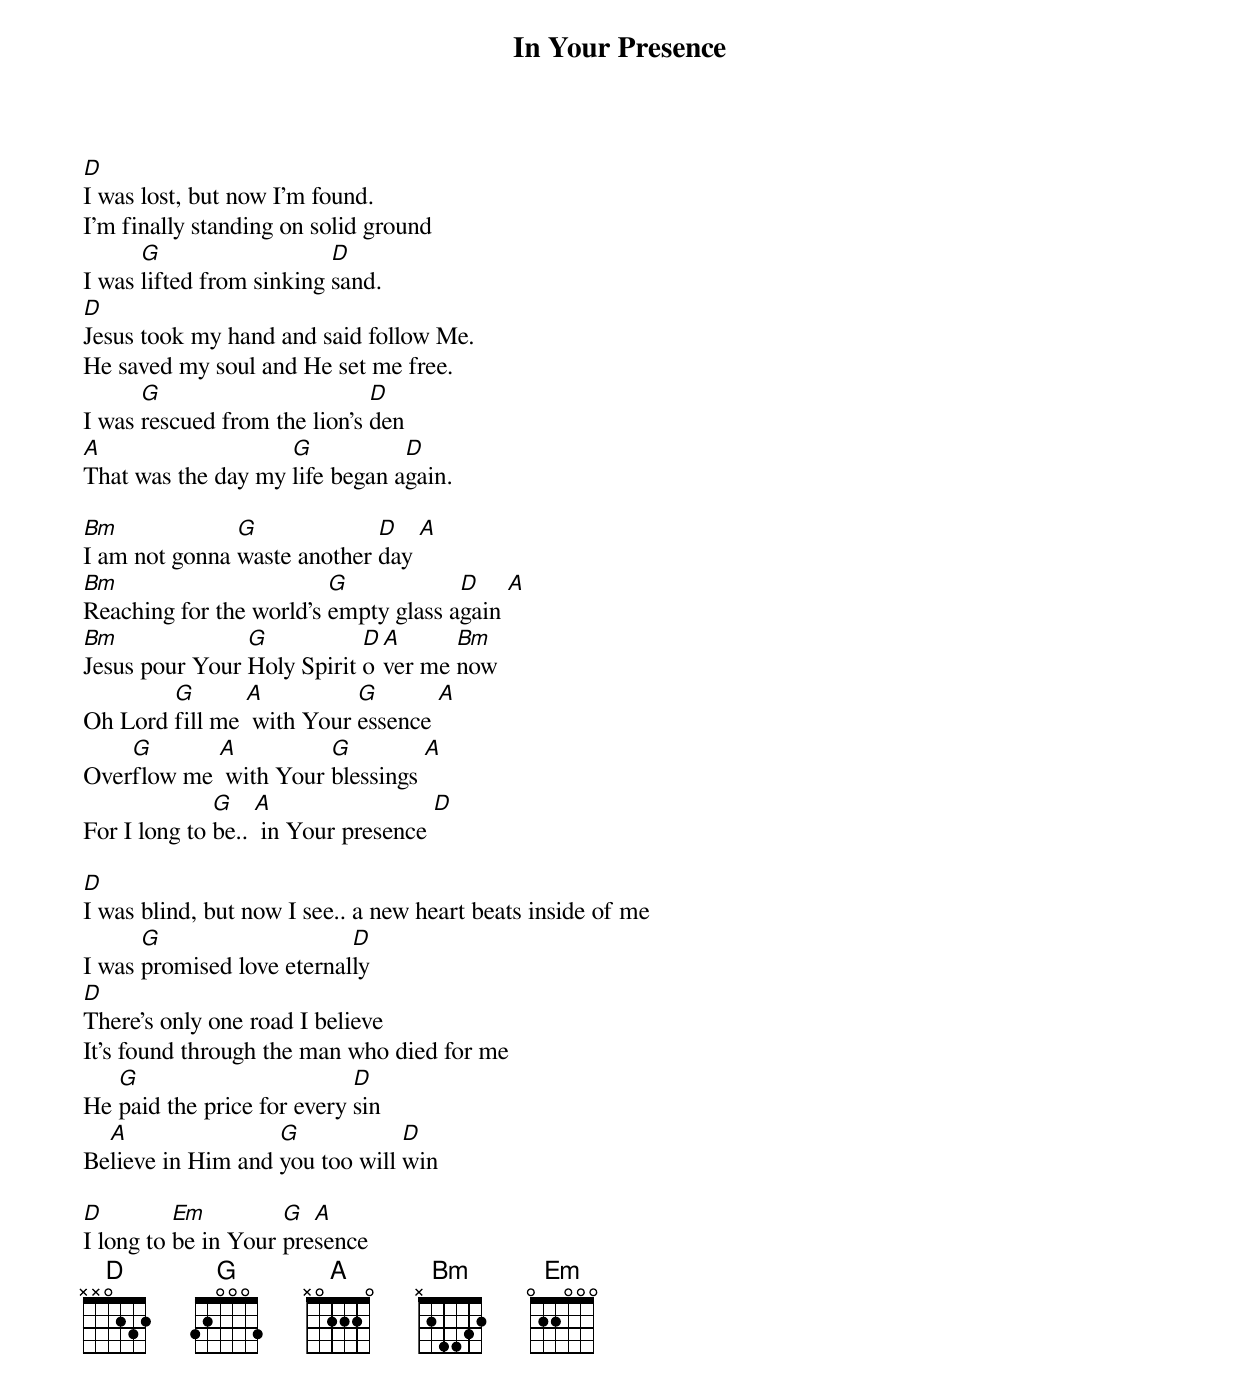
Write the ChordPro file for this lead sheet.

{title: In Your Presence}
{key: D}
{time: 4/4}
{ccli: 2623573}
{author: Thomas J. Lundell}
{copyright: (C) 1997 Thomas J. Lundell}

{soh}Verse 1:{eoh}
[D]I was lost, but now I'm found.
I'm finally standing on solid ground
I was [G]lifted from sinking [D]sand.
[D]Jesus took my hand and said follow Me.
He saved my soul and He set me free.
I was [G]rescued from the lion's [D]den
[A]That was the day my [G]life began a[D]gain.

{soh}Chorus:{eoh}
[Bm]I am not gonna [G]waste another [D]day [A]
[Bm]Reaching for the world's [G]empty glass a[D]gain [A]
[Bm]Jesus pour Your [G]Holy Spirit [D]o[A]ver me [Bm]now
Oh Lord [G]fill me [A] with Your [G]essence [A]
Over[G]flow me [A] with Your [G]blessings [A]
For I long to [G]be.. [A] in Your presence [D]

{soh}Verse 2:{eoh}
[D]I was blind, but now I see.. a new heart beats inside of me
I was [G]promised love eternal[D]ly
[D]There's only one road I believe
It's found through the man who died for me
He [G]paid the price for every [D]sin
Be[A]lieve in Him and [G]you too will [D]win

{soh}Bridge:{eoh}
[D]I long to [Em]be in Your [G]pre[A]sence
